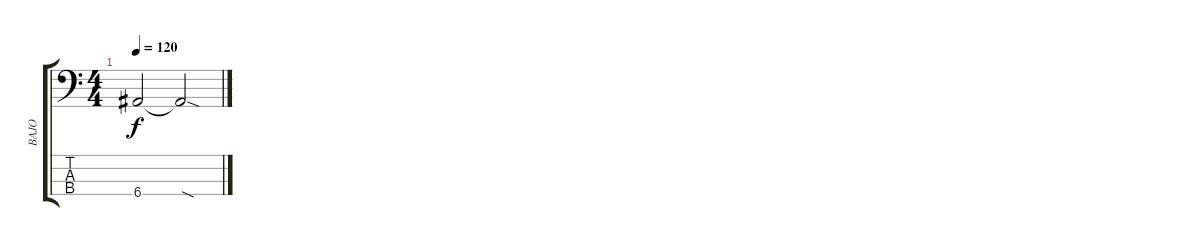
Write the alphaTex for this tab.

\track ("BAJO" "BAJO") {instrument electricbasspick}
\staff {score tabs}
\tuning (G2 D2 A1 E1) {hide}
\ts (4 4)
\tempo 120
\clef f4
\ks c
6.4{t}.2{dy f} 6.4{sod t}.2
